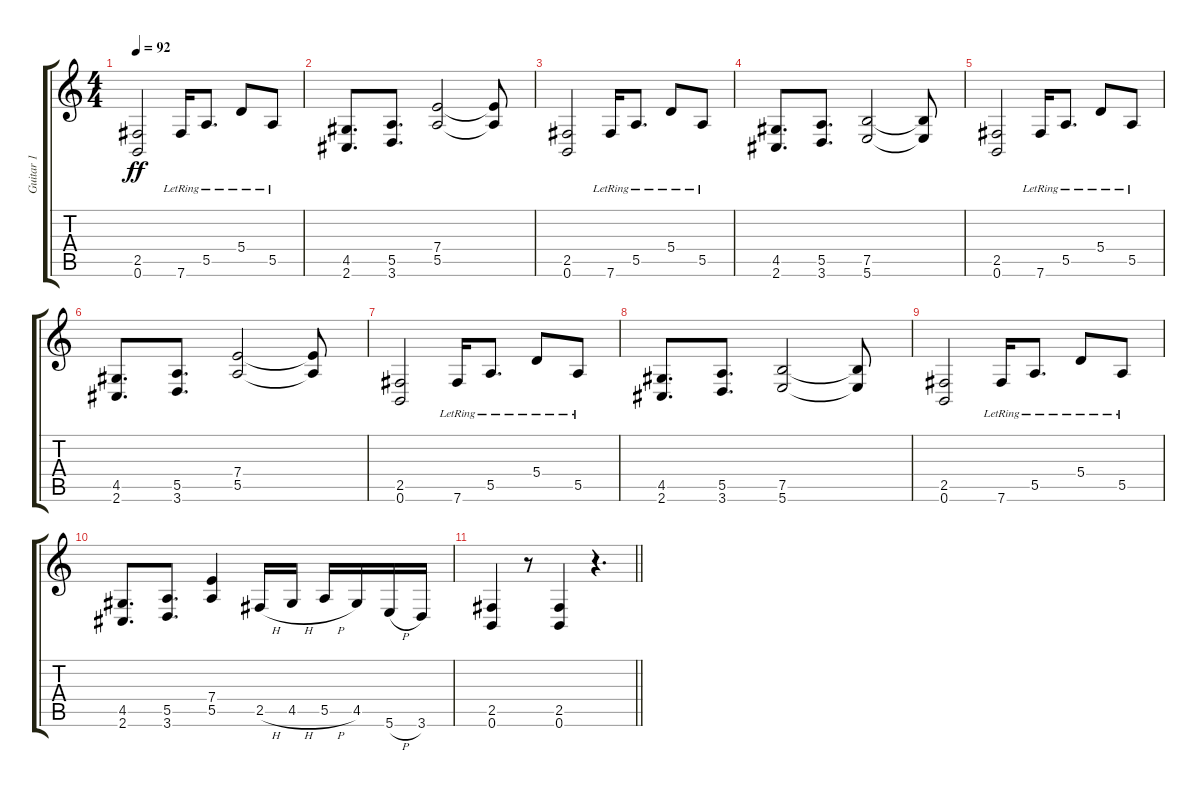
\track ("Guitar 1" "Guitar 1") {instrument distortionguitar}
\staff {score tabs}
\tuning (B3 Gb3 D3 A2 E2 B1) {hide}
\ts (4 4)
\tempo 92
\clef g2
\ks c
(2.5 0.6).2{dy ff} 7.6{lr}.16 5.5{lr}.8{d} 5.4{lr}.8 5.5{lr}.8 |
(4.5 2.6).8{d} (5.5 3.6).8{d} (7.4 5.5).2 (7.4{t} 5.5{t}).8 |
(2.5 0.6).2 7.6{lr}.16 5.5{lr}.8{d} 5.4{lr}.8 5.5{lr}.8 |
(4.5 2.6).8{d} (5.5 3.6).8{d} (7.5 5.6).2 (7.5{t} 5.6{t}).8 |
(2.5 0.6).2 7.6{lr}.16 5.5{lr}.8{d} 5.4{lr}.8 5.5{lr}.8 |
(4.5 2.6).8{d} (5.5 3.6).8{d} (7.4 5.5).2 (7.4{t} 5.5{t}).8 |
(2.5 0.6).2 7.6{lr}.16 5.5{lr}.8{d} 5.4{lr}.8 5.5{lr}.8 |
(4.5 2.6).8{d} (5.5 3.6).8{d} (7.5 5.6).2 (7.5{t} 5.6{t}).8 |
(2.5 0.6).2 7.6{lr}.16 5.5{lr}.8{d} 5.4{lr}.8 5.5{lr}.8 |
(4.5 2.6).8{d} (5.5 3.6).8{d} (7.4 5.5).4 2.5{h}.16 4.5{h}.16 5.5{h}.16 4.5.16 5.6{h}.16 3.6.16 |
\barLineRight lightlight
(2.5 0.6).4 r.8 (2.5 0.6).4 r.4{d}
